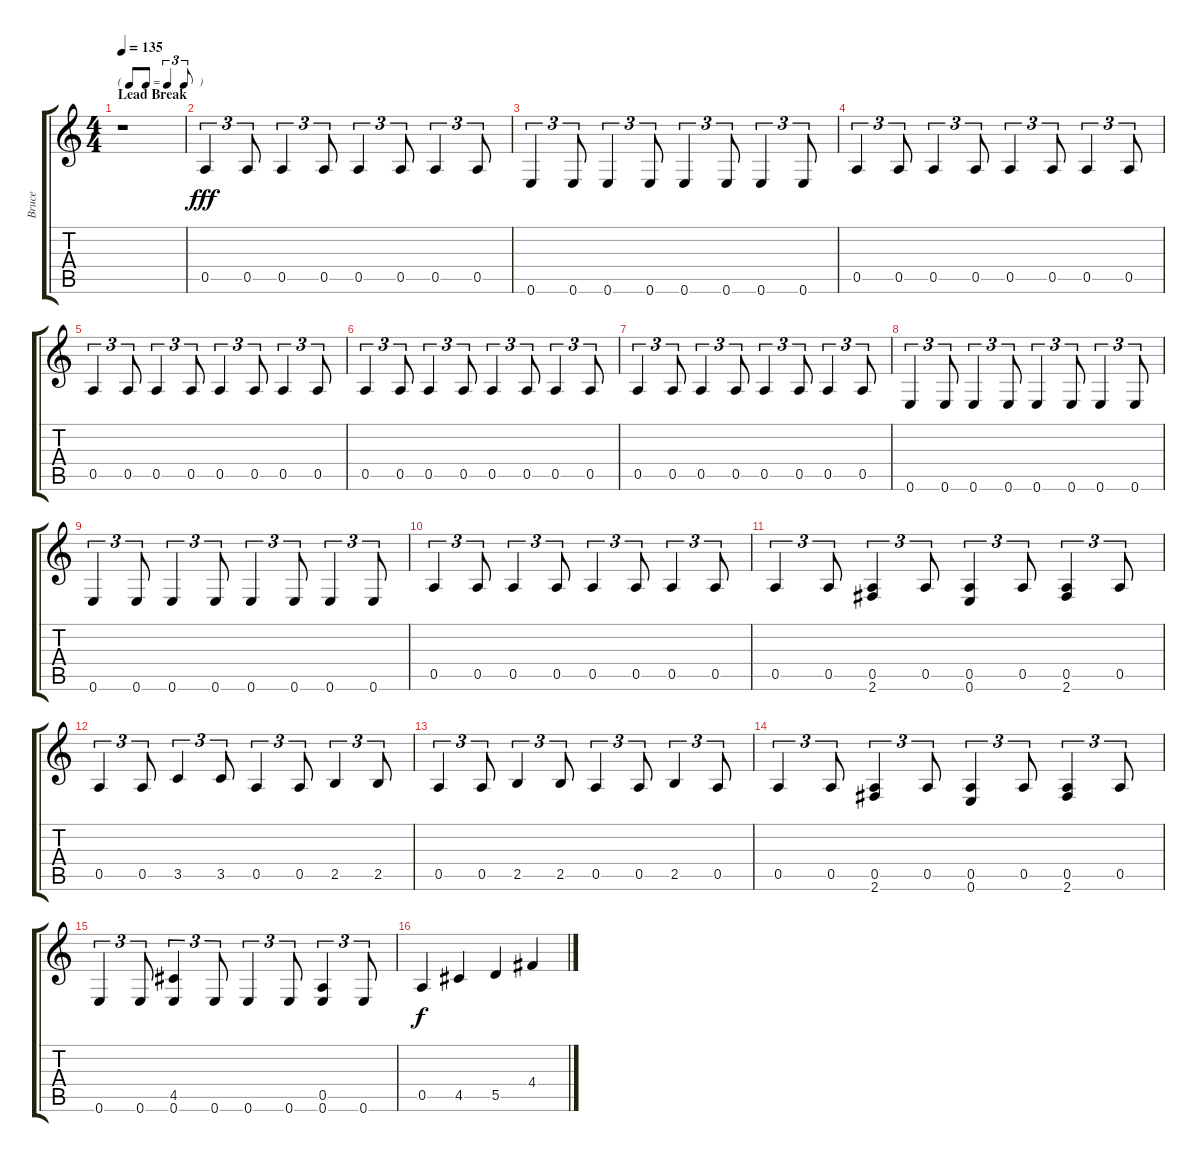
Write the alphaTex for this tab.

\track ("Bruce" "Bruce") {instrument electricguitarmuted}
\staff {score tabs}
\tuning (E4 B3 G3 D3 A2 E2) {hide}
\ts (4 4)
\tf triplet8th
\section ("" "Lead Break")
\tempo 135
\clef g2
\ks c
r.1{dy f} |
0.5.4{tu (3 2) dy fff} 0.5.8{tu (3 2)} 0.5.4{tu (3 2)} 0.5.8{tu (3 2)} 0.5.4{tu (3 2)} 0.5.8{tu (3 2)} 0.5.4{tu (3 2)} 0.5.8{tu (3 2)} |
0.6.4{tu (3 2)} 0.6.8{tu (3 2)} 0.6.4{tu (3 2)} 0.6.8{tu (3 2)} 0.6.4{tu (3 2)} 0.6.8{tu (3 2)} 0.6.4{tu (3 2)} 0.6.8{tu (3 2)} |
0.5.4{tu (3 2)} 0.5.8{tu (3 2)} 0.5.4{tu (3 2)} 0.5.8{tu (3 2)} 0.5.4{tu (3 2)} 0.5.8{tu (3 2)} 0.5.4{tu (3 2)} 0.5.8{tu (3 2)} |
0.5.4{tu (3 2)} 0.5.8{tu (3 2)} 0.5.4{tu (3 2)} 0.5.8{tu (3 2)} 0.5.4{tu (3 2)} 0.5.8{tu (3 2)} 0.5.4{tu (3 2)} 0.5.8{tu (3 2)} |
0.5.4{tu (3 2)} 0.5.8{tu (3 2)} 0.5.4{tu (3 2)} 0.5.8{tu (3 2)} 0.5.4{tu (3 2)} 0.5.8{tu (3 2)} 0.5.4{tu (3 2)} 0.5.8{tu (3 2)} |
0.5.4{tu (3 2)} 0.5.8{tu (3 2)} 0.5.4{tu (3 2)} 0.5.8{tu (3 2)} 0.5.4{tu (3 2)} 0.5.8{tu (3 2)} 0.5.4{tu (3 2)} 0.5.8{tu (3 2)} |
0.6.4{tu (3 2)} 0.6.8{tu (3 2)} 0.6.4{tu (3 2)} 0.6.8{tu (3 2)} 0.6.4{tu (3 2)} 0.6.8{tu (3 2)} 0.6.4{tu (3 2)} 0.6.8{tu (3 2)} |
0.6.4{tu (3 2)} 0.6.8{tu (3 2)} 0.6.4{tu (3 2)} 0.6.8{tu (3 2)} 0.6.4{tu (3 2)} 0.6.8{tu (3 2)} 0.6.4{tu (3 2)} 0.6.8{tu (3 2)} |
0.5.4{tu (3 2)} 0.5.8{tu (3 2)} 0.5.4{tu (3 2)} 0.5.8{tu (3 2)} 0.5.4{tu (3 2)} 0.5.8{tu (3 2)} 0.5.4{tu (3 2)} 0.5.8{tu (3 2)} |
0.5.4{tu (3 2)} 0.5.8{tu (3 2)} (0.5 2.6).4{tu (3 2)} 0.5.8{tu (3 2)} (0.5 0.6).4{tu (3 2)} 0.5.8{tu (3 2)} (0.5 2.6).4{tu (3 2)} 0.5.8{tu (3 2)} |
0.5.4{tu (3 2)} 0.5.8{tu (3 2)} 3.5.4{tu (3 2)} 3.5.8{tu (3 2)} 0.5.4{tu (3 2)} 0.5.8{tu (3 2)} 2.5.4{tu (3 2)} 2.5.8{tu (3 2)} |
0.5.4{tu (3 2)} 0.5.8{tu (3 2)} 2.5.4{tu (3 2)} 2.5.8{tu (3 2)} 0.5.4{tu (3 2)} 0.5.8{tu (3 2)} 2.5.4{tu (3 2)} 0.5.8{tu (3 2)} |
0.5.4{tu (3 2)} 0.5.8{tu (3 2)} (0.5 2.6).4{tu (3 2)} 0.5.8{tu (3 2)} (0.5 0.6).4{tu (3 2)} 0.5.8{tu (3 2)} (0.5 2.6).4{tu (3 2)} 0.5.8{tu (3 2)} |
0.6.4{tu (3 2)} 0.6.8{tu (3 2)} (4.5 0.6).4{tu (3 2)} 0.6.8{tu (3 2)} 0.6.4{tu (3 2)} 0.6.8{tu (3 2)} (0.5 0.6).4{tu (3 2)} 0.6.8{tu (3 2)} |
0.5.4{dy f} 4.5.4 5.5.4 4.4.4
